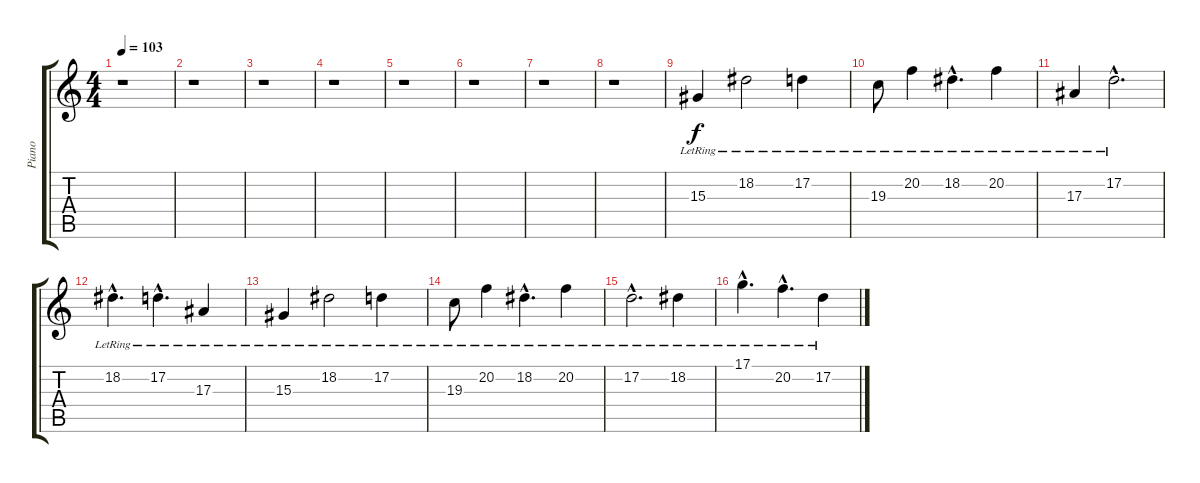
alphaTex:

\track ("Piano" "Piano") {instrument electricgrandpiano}
\staff {score tabs}
\tuning (D4 A3 F3 C3 G2 D2) {hide}
\ts (4 4)
\tempo 103
\clef g2
\ks c
r.1{dy f} |
r.1 |
r.1 |
r.1 |
r.1 |
r.1 |
r.1 |
r.1 |
15.3{lr}.4{volume 13} 18.2{lr}.2 17.2{lr}.4 |
19.3{lr}.8 20.2{lr}.4 18.2{hac lr}.4{d} 20.2{lr}.4 |
17.3{lr}.4 17.2{hac lr}.2{d} |
18.2{hac lr}.4{d} 17.2{hac lr}.4{d} 17.3{lr}.4 |
15.3{lr}.4 18.2{lr}.2 17.2{lr}.4 |
19.3{lr}.8 20.2{lr}.4 18.2{hac lr}.4{d} 20.2{lr}.4 |
17.2{hac lr}.2{d} 18.2{lr}.4 |
17.1{hac lr}.4{d} 20.2{hac lr}.4{d} 17.2{lr}.4
